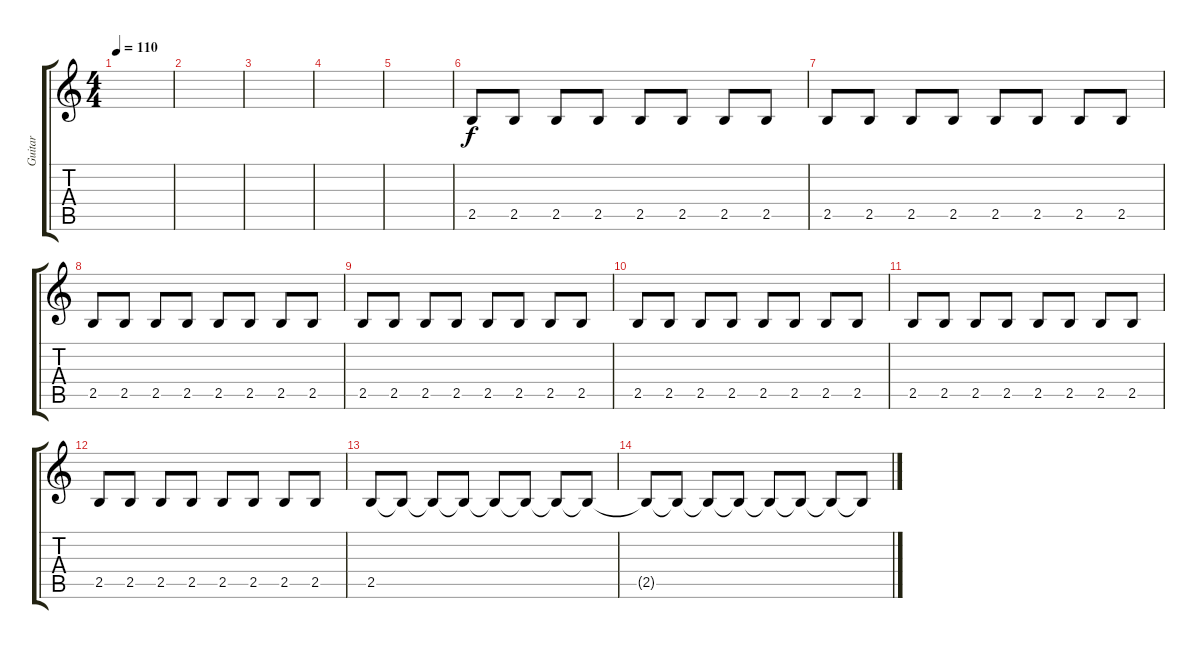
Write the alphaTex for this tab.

\track ("Guitar" "Guitar") {instrument distortionguitar}
\staff {score tabs}
\tuning (E4 B3 G3 D3 A2 E2) {hide}
\ts (4 4)
\tempo 110
\clef g2
\ks c
|
|
|
|
|
2.5.8 2.5.8 2.5.8 2.5.8 2.5.8 2.5.8 2.5.8 2.5.8 |
2.5.8 2.5.8 2.5.8 2.5.8 2.5.8 2.5.8 2.5.8 2.5.8 |
2.5.8 2.5.8 2.5.8 2.5.8 2.5.8 2.5.8 2.5.8 2.5.8 |
2.5.8 2.5.8 2.5.8 2.5.8 2.5.8 2.5.8 2.5.8 2.5.8 |
2.5.8 2.5.8 2.5.8 2.5.8 2.5.8 2.5.8 2.5.8 2.5.8 |
2.5.8 2.5.8 2.5.8 2.5.8 2.5.8 2.5.8 2.5.8 2.5.8 |
2.5.8 2.5.8 2.5.8 2.5.8 2.5.8 2.5.8 2.5.8 2.5.8 |
2.5.8 2.5{t}.8 2.5{t}.8 2.5{t}.8 2.5{t}.8 2.5{t}.8 2.5{t}.8 2.5{t}.8 |
2.5{t}.8 2.5{t}.8 2.5{t}.8 2.5{t}.8 2.5{t}.8 2.5{t}.8 2.5{t}.8 2.5{t}.8
